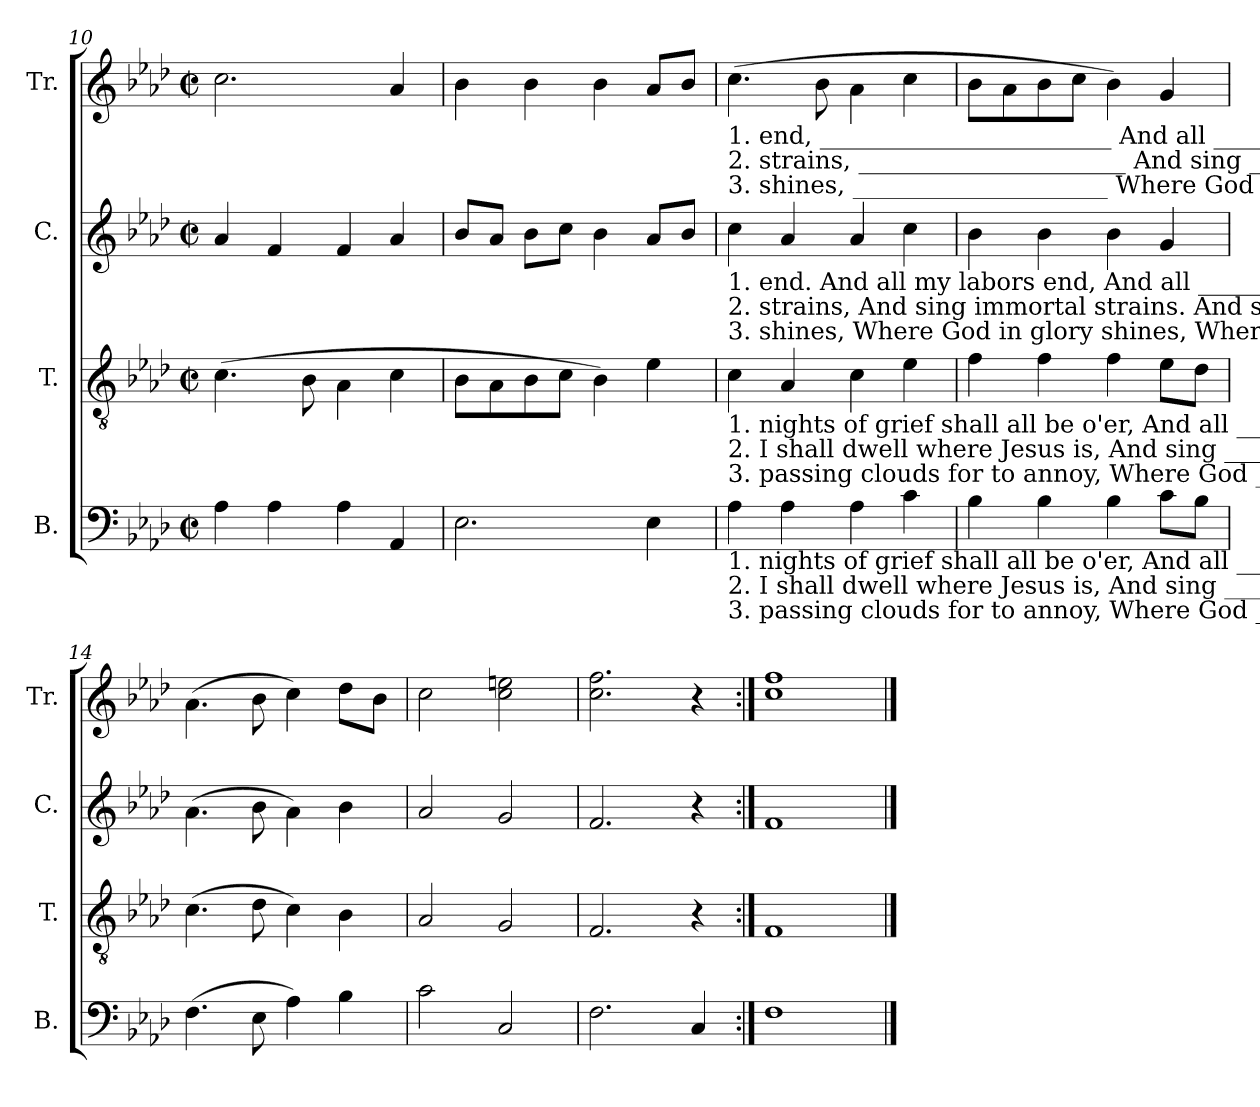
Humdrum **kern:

**kern	**kern	**kern	**kern
*part4	*part3	*part2	*part1
*staff4	*staff3	*staff2	*staff1
*I"B.	*I"T.	*I"C.	*I"Tr.
*I'B.	*I'T.	*I'C.	*I'Tr.
*clefF4	*clefGv2	*clefG2	*clefG2
*k[b-e-a-d-]	*k[b-e-a-d-]	*k[b-e-a-d-]	*k[b-e-a-d-]
*M2/2	*M2/2	*M2/2	*M2/2
*met(c|)	*met(c|)	*met(c|)	*met(c|)
=10	=10	=10	=10
4A-!\	(>4.c!\	4a-!/	2.cc!\
4A-!\	.	4f!/	.
.	8B-!\	.	.
4A-!\	4A-!\	4f!/	.
4AA-!/	4c!\	4a-!/	4a-!/
=11	=11	=11	=11
2.E-!\	8B-!\L	8b-!/L	4b-!\
.	8A-!\	8a-!/J	.
.	8B-!\	8b-!\L	4b-!\
.	8c!\J	8cc!\J	.
.	4B-!\)	4b-!\	4b-!\
4E-!\	4e-!\	8a-!/L	8a-!/L
.	.	8b-!/J	8b-!/J
!!LO:LB:g=z
=12	=12	=12	=12
!	!	!	!LO:TX:b:t=1. end, ________________________  And     all ______   my      labors       end.
!	!	!	!LO:TX:b:t=2. strains, ______________________ And    sing _____   im – mor – tal    strains.
!	!	!	!LO:TX:b:t=3. shines, _____________________   Where God _____  in      glo  – ry    shines.
!	!	!LO:TX:b:t=1. end. And  all  my   labors      end,  And     all _______ my        labors      end.	!
!	!	!LO:TX:b:t=2. strains, And sing immortal strains. And     sing ______ im – mor – tal     strains.	!
!	!	!LO:TX:b:t=3. shines, Where God in glory shines, Where God _____  in       glo – ry    shines.	!
!	!LO:TX:b:t=1. nights of grief shall  all   be   o'er,   And    all _______  my      la – bors  end.   My	!	!
!	!LO:TX:b:t=2. I   shall   dwell   where   Jesus  is,   And   sing ______  im – mo–rtal   strains.  Then	!	!
!	!LO:TX:b:t=3. passing  clouds  for   to   annoy,   Where God ______  in      glo–ry  shines.   No	!	!
!LO:TX:b:t=1. nights of grief shall  all   be   o'er,   And    all _______  my      la – bors  end.   My	!	!	!
!LO:TX:b:t=2. I   shall   dwell   where   Jesus  is,   And   sing ______  im – mo–rtal   strains.  Then	!	!	!
!LO:TX:b:t=3. passing  clouds  for   to   annoy,   Where God ______  in      glo–ry  shines.   No	!	!	!
4A-!\	4c!\	4cc!\	(>4.cc!\
4A-!\	4A-!/	4a-!/	.
.	.	.	8b-!\
4A-!\	4c!\	4a-!/	4a-!\
4c!\	4e-!\	4cc!\	4cc!\
=13	=13	=13	=13
4B-!\	4f!\	4b-!\	8b-!\L
.	.	.	8a-!\
4B-!\	4f!\	4b-!\	8b-!\
.	.	.	8cc!\J
4B-!\	4f!\	4b-!\	4b-!\)
8c!\L	8e-!\L	4g!/	4g!/
8B-!\J	8d-!\J	.	.
=14	=14	=14	=14
(>4.F!\	(>4.c!\	(>4.a-!\	(>4.a-!\
8E-!\	8d-!\	8b-!\	8b-!\
4A-!\)	4c!\)	4a-!\)	4cc!\)
4B-!\	4B-!\	4b-!\	8dd-!\L
.	.	.	8b-!\J
=15	=15	=15	=15
2c!\	2A-!/	2a-!/	2cc!\
2C!/	2G!/	2g!/	2cc!\ 2een!\
=16	=16	=16	=16
2.F!\	2.F!/	2.f!/	2.cc!\ 2.ff!\
4C!/	4r	4r	4r
=17:|!	=17:|!	=17:|!	=17:|!
1F!	1F!	1f!	1cc! 1ff!
==	==	==	==
*-	*-	*-	*-
